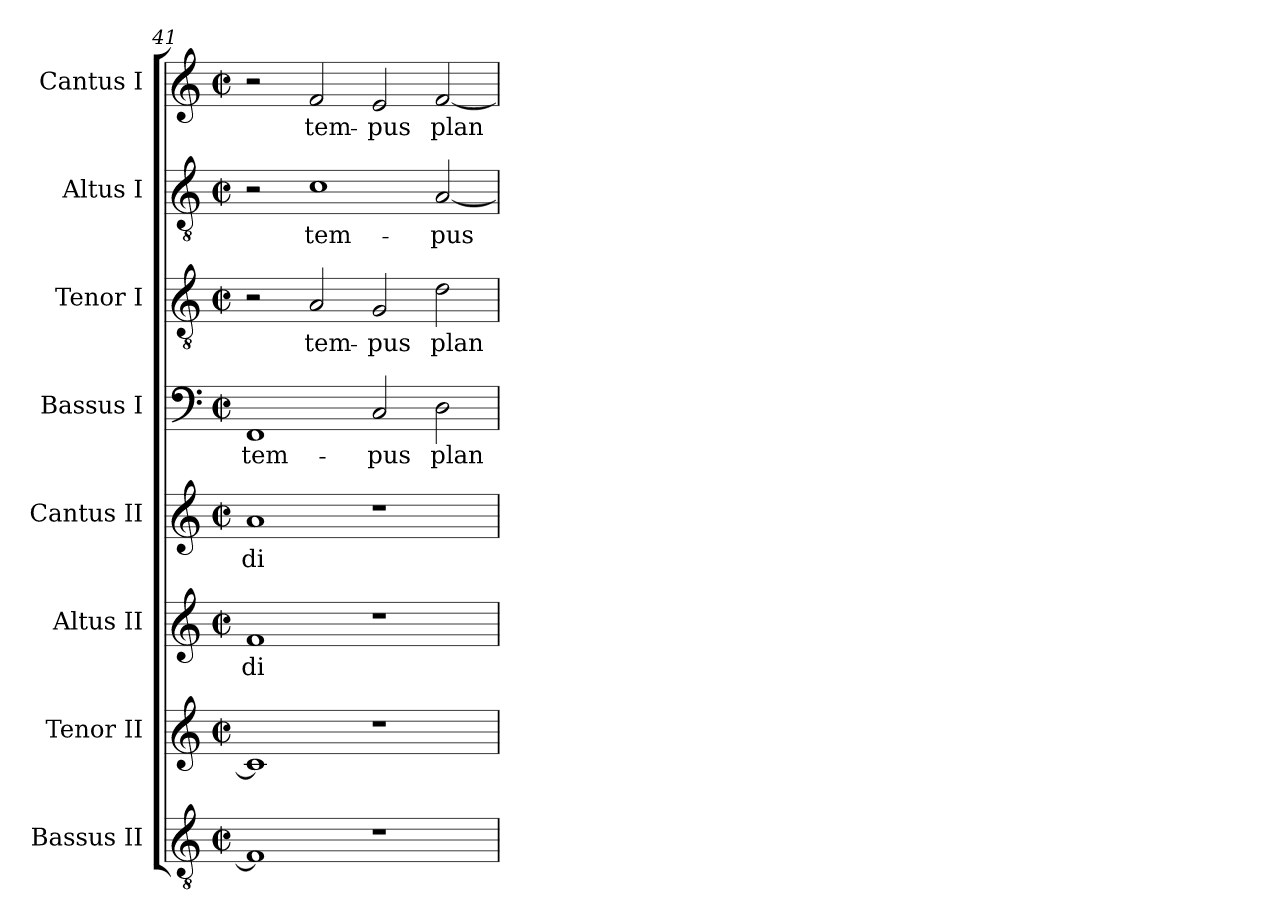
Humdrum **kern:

**kern	**kern	**kern	**text	**kern	**text	**kern	**text	**kern	**text	**kern	**text	**kern	**text
*part8	*part7	*part6	*part6	*part5	*part5	*part4	*part4	*part3	*part3	*part2	*part2	*part1	*part1
*staff8	*staff7	*staff6	*staff6	*staff5	*staff5	*staff4	*staff4	*staff3	*staff3	*staff2	*staff2	*staff1	*staff1
*I"Bassus II	*I"Tenor II	*I"Altus II	*	*I"Cantus II	*	*I"Bassus I	*	*I"Tenor I	*	*I"Altus I	*	*I"Cantus I	*
*clefGv2	*clefG2	*clefG2	*	*clefG2	*	*clefF4	*	*clefGv2	*	*clefGv2	*	*clefG2	*
*	*	*	*	*k[]	*	*	*	*	*	*	*	*	*
*	*	*	*	*C:	*	*	*	*	*	*	*	*	*
*M2/2	*M2/2	*M2/2	*	*M2/2	*	*M2/2	*	*M2/2	*	*M2/2	*	*M2/2	*
*met(c|)	*met(c|)	*met(c|)	*	*met(c|)	*	*met(c|)	*	*met(c|)	*	*met(c|)	*	*met(c|)	*
=41	=41	=41	=41	=41	=41	=41	=41	=41	=41	=41	=41	=41	=41
!	!	!	!LO:LY:b:cj	!	!LO:LY:b:cj	!	!LO:LY:b:cj	!	!	!	!	!	!
1F]	1c]	1f	-di	1a	di	1FF	tem-	2r	.	2r	.	2r	.
!	!	!	!	!	!	!	!	!	!LO:LY:b:cj	!	!LO:LY:b:cj	!	!LO:LY:b:cj
.	.	.	.	.	.	.	.	2A/	tem-	1c	tem-	2f/	tem-
!	!	!	!	!	!	!	!LO:LY:b:cj	!	!LO:LY:b:cj	!	!	!	!LO:LY:b:cj
1r	1r	1r	.	1r	.	2C/	-pus	2G/	-pus	.	.	2e/	-pus
!	!	!	!	!	!	!	!LO:LY:b:cj	!	!LO:LY:b:cj	!	!LO:LY:b	!	!LO:LY:b
.	.	.	.	.	.	2D\	plan-	2d\	plan-	[>2A/	-pus	[>2f/	plan-
=	=	=	=	=	=	=	=	=	=	=	=	=	=
*-	*-	*-	*-	*-	*-	*-	*-	*-	*-	*-	*-	*-	*-
